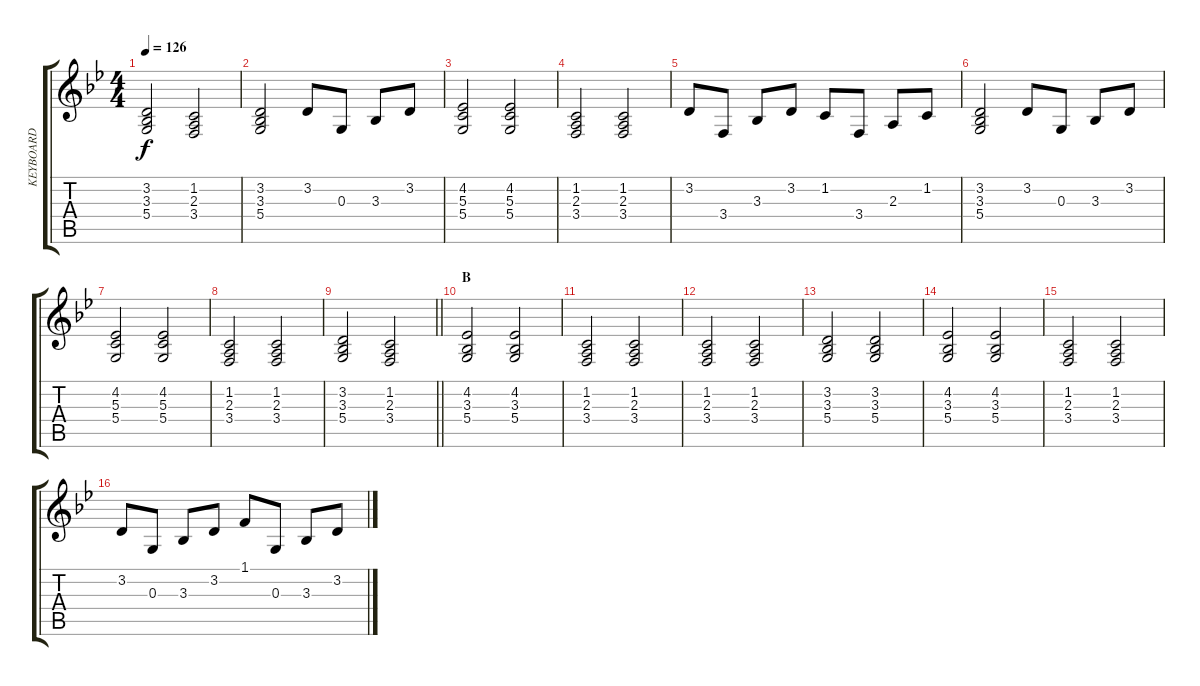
\track ("KEYBOARD" "KEYBOARD") {instrument acousticgrandpiano}
\staff {score tabs}
\tuning (E4 B3 G3 D3 A2 E2) {hide}
\ts (4 4)
\tempo 126
\clef g2
\ks bb
(3.2 3.3 5.4).2{dy f} (1.2 2.3 3.4).2 |
(3.2 3.3 5.4).2 3.2.8 0.3.8 3.3.8 3.2.8 |
(4.2 5.3 5.4).2 (4.2 5.3 5.4).2 |
(1.2 2.3 3.4).2 (1.2 2.3 3.4).2 |
3.2.8 3.4.8 3.3.8 3.2.8 1.2.8 3.4.8 2.3.8 1.2.8 |
(3.2 3.3 5.4).2 3.2.8 0.3.8 3.3.8 3.2.8 |
(4.2 5.3 5.4).2 (4.2 5.3 5.4).2 |
(1.2 2.3 3.4).2 (1.2 2.3 3.4).2 |
\barLineRight lightlight
(3.2 3.3 5.4).2 (1.2 2.3 3.4).2 |
\section ("" "B ")
(4.2 3.3 5.4).2 (4.2 3.3 5.4).2 |
(1.2 2.3 3.4).2 (1.2 2.3 3.4).2 |
(1.2 2.3 3.4).2 (1.2 2.3 3.4).2 |
(3.2 3.3 5.4).2 (3.2 3.3 5.4).2 |
(4.2 3.3 5.4).2 (4.2 3.3 5.4).2 |
(1.2 2.3 3.4).2 (1.2 2.3 3.4).2 |
3.2.8 0.3.8 3.3.8 3.2.8 1.1.8 0.3.8 3.3.8 3.2.8
